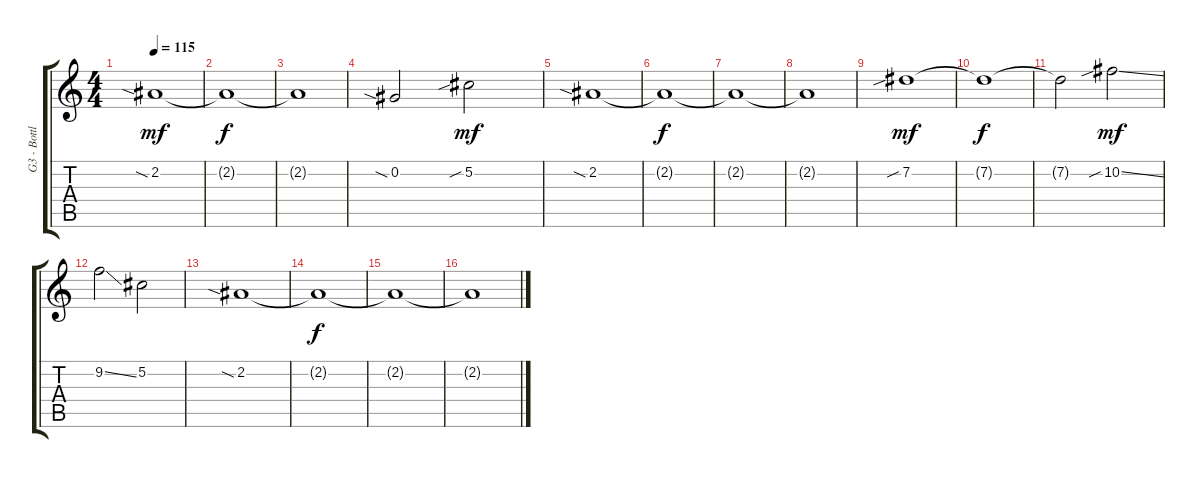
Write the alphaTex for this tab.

\track ("G3 - Bottleneck" "G3 - Bottl") {instrument electricguitarclean}
\staff {score tabs}
\tuning (Db4 Ab3 E3 B2 Gb2 B1) {hide}
\ts (4 4)
\tempo 115
\clef g2
\ks c
2.2{sia}.1{dy mf} |
2.2{t}.1{dy f} |
2.2{t}.1 |
0.2{sia}.2 5.2{sib}.2{dy mf} |
2.2{sia}.1 |
2.2{t}.1{dy f} |
2.2{t}.1 |
2.2{t}.1 |
7.2{sib}.1{dy mf} |
7.2{t}.1{dy f} |
7.2{t}.2 10.2{sib ss}.2{dy mf} |
9.2{ss}.2 5.2.2 |
2.2{sia}.1 |
2.2{t}.1{dy f} |
2.2{t}.1 |
2.2{t}.1
